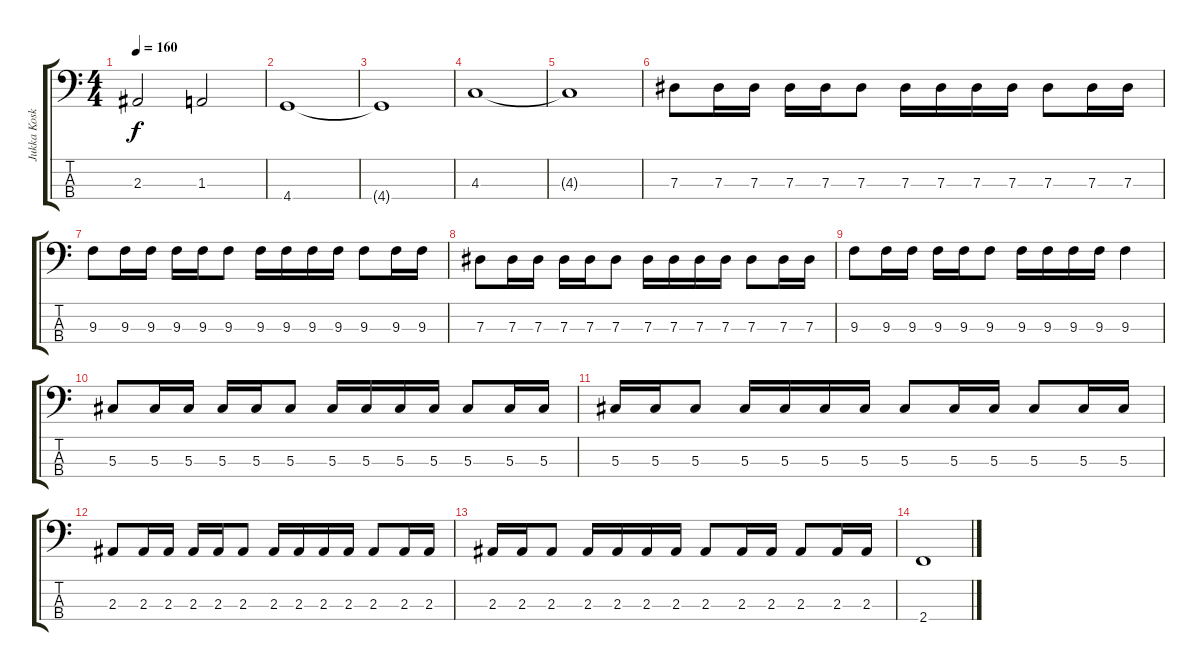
\track ("Jukka Koskinen" "Jukka Kosk") {instrument slapbass1}
\staff {score tabs}
\tuning (Gb2 Db2 Ab1 Eb1) {hide}
\ts (4 4)
\tempo 160
\clef f4
\ks c
2.3.2{dy f} 1.3.2 |
4.4.1 |
4.4{t}.1 |
4.3.1 |
4.3{t}.1 |
7.3.8 7.3.16 7.3.16 7.3.16 7.3.16 7.3.8 7.3.16 7.3.16 7.3.16 7.3.16 7.3.8 7.3.16 7.3.16 |
9.3.8 9.3.16 9.3.16 9.3.16 9.3.16 9.3.8 9.3.16 9.3.16 9.3.16 9.3.16 9.3.8 9.3.16 9.3.16 |
7.3.8 7.3.16 7.3.16 7.3.16 7.3.16 7.3.8 7.3.16 7.3.16 7.3.16 7.3.16 7.3.8 7.3.16 7.3.16 |
9.3.8 9.3.16 9.3.16 9.3.16 9.3.16 9.3.8 9.3.16 9.3.16 9.3.16 9.3.16 9.3.4 |
5.3.8 5.3.16 5.3.16 5.3.16 5.3.16 5.3.8 5.3.16 5.3.16 5.3.16 5.3.16 5.3.8 5.3.16 5.3.16 |
5.3.16 5.3.16 5.3.8 5.3.16 5.3.16 5.3.16 5.3.16 5.3.8 5.3.16 5.3.16 5.3.8 5.3.16 5.3.16 |
2.3.8 2.3.16 2.3.16 2.3.16 2.3.16 2.3.8 2.3.16 2.3.16 2.3.16 2.3.16 2.3.8 2.3.16 2.3.16 |
2.3.16 2.3.16 2.3.8 2.3.16 2.3.16 2.3.16 2.3.16 2.3.8 2.3.16 2.3.16 2.3.8 2.3.16 2.3.16 |
2.4.1
